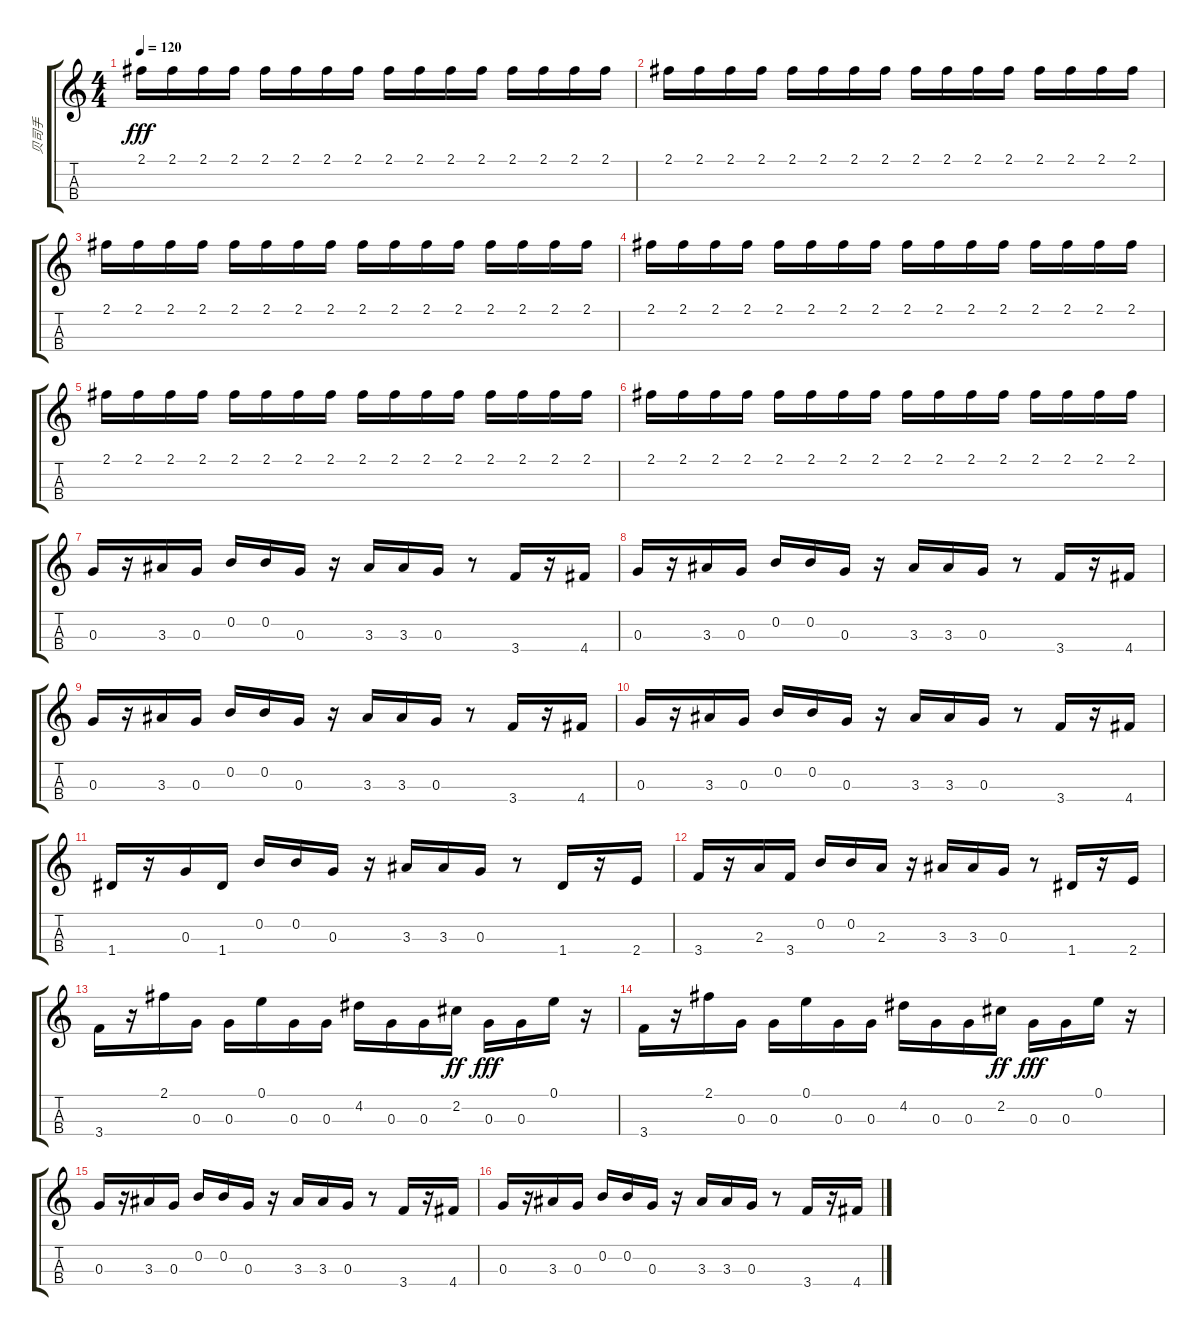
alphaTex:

\track ("贝司手" "贝司手") {instrument electricbassfinger}
\staff {score tabs}
\tuning (E4 B3 G3 D3) {hide}
\ts (4 4)
\tempo 120
\clef g2
\ks c
2.1.16{dy fff instrument electricbassfinger} 2.1.16 2.1.16 2.1.16 2.1.16 2.1.16 2.1.16 2.1.16 2.1.16 2.1.16 2.1.16 2.1.16 2.1.16 2.1.16 2.1.16 2.1.16 |
2.1.16 2.1.16 2.1.16 2.1.16 2.1.16 2.1.16 2.1.16 2.1.16 2.1.16 2.1.16 2.1.16 2.1.16 2.1.16 2.1.16 2.1.16 2.1.16 |
2.1.16 2.1.16 2.1.16 2.1.16 2.1.16 2.1.16 2.1.16 2.1.16 2.1.16 2.1.16 2.1.16 2.1.16 2.1.16 2.1.16 2.1.16 2.1.16 |
2.1.16 2.1.16 2.1.16 2.1.16 2.1.16 2.1.16 2.1.16 2.1.16 2.1.16 2.1.16 2.1.16 2.1.16 2.1.16 2.1.16 2.1.16 2.1.16 |
2.1.16 2.1.16 2.1.16 2.1.16 2.1.16 2.1.16 2.1.16 2.1.16 2.1.16 2.1.16 2.1.16 2.1.16 2.1.16 2.1.16 2.1.16 2.1.16 |
2.1.16 2.1.16 2.1.16 2.1.16 2.1.16 2.1.16 2.1.16 2.1.16 2.1.16 2.1.16 2.1.16 2.1.16 2.1.16 2.1.16 2.1.16 2.1.16 |
0.3.16 r.16 3.3.16 0.3.16 0.2.16 0.2.16 0.3.16 r.16 3.3.16 3.3.16 0.3.16 r.8 3.4.16 r.16 4.4.16 |
0.3.16 r.16 3.3.16 0.3.16 0.2.16 0.2.16 0.3.16 r.16 3.3.16 3.3.16 0.3.16 r.8 3.4.16 r.16 4.4.16 |
0.3.16 r.16 3.3.16 0.3.16 0.2.16 0.2.16 0.3.16 r.16 3.3.16 3.3.16 0.3.16 r.8 3.4.16 r.16 4.4.16 |
0.3.16 r.16 3.3.16 0.3.16 0.2.16 0.2.16 0.3.16 r.16 3.3.16 3.3.16 0.3.16 r.8 3.4.16 r.16 4.4.16 |
1.4.16 r.16 0.3.16 1.4.16 0.2.16 0.2.16 0.3.16 r.16 3.3.16 3.3.16 0.3.16 r.8 1.4.16 r.16 2.4.16 |
3.4.16 r.16 2.3.16 3.4.16 0.2.16 0.2.16 2.3.16 r.16 3.3.16 3.3.16 0.3.16 r.8 1.4.16 r.16 2.4.16 |
3.4.16 r.16 2.1.16 0.3.16 0.3.16 0.1.16 0.3.16 0.3.16 4.2.16 0.3.16 0.3.16 2.2.16{dy ff} 0.3.16{dy fff} 0.3.16 0.1.16 r.16 |
3.4.16 r.16 2.1.16 0.3.16 0.3.16 0.1.16 0.3.16 0.3.16 4.2.16 0.3.16 0.3.16 2.2.16{dy ff} 0.3.16{dy fff} 0.3.16 0.1.16 r.16 |
0.3.16 r.16 3.3.16 0.3.16 0.2.16 0.2.16 0.3.16 r.16 3.3.16 3.3.16 0.3.16 r.8 3.4.16 r.16 4.4.16 |
0.3.16 r.16 3.3.16 0.3.16 0.2.16 0.2.16 0.3.16 r.16 3.3.16 3.3.16 0.3.16 r.8 3.4.16 r.16 4.4.16
